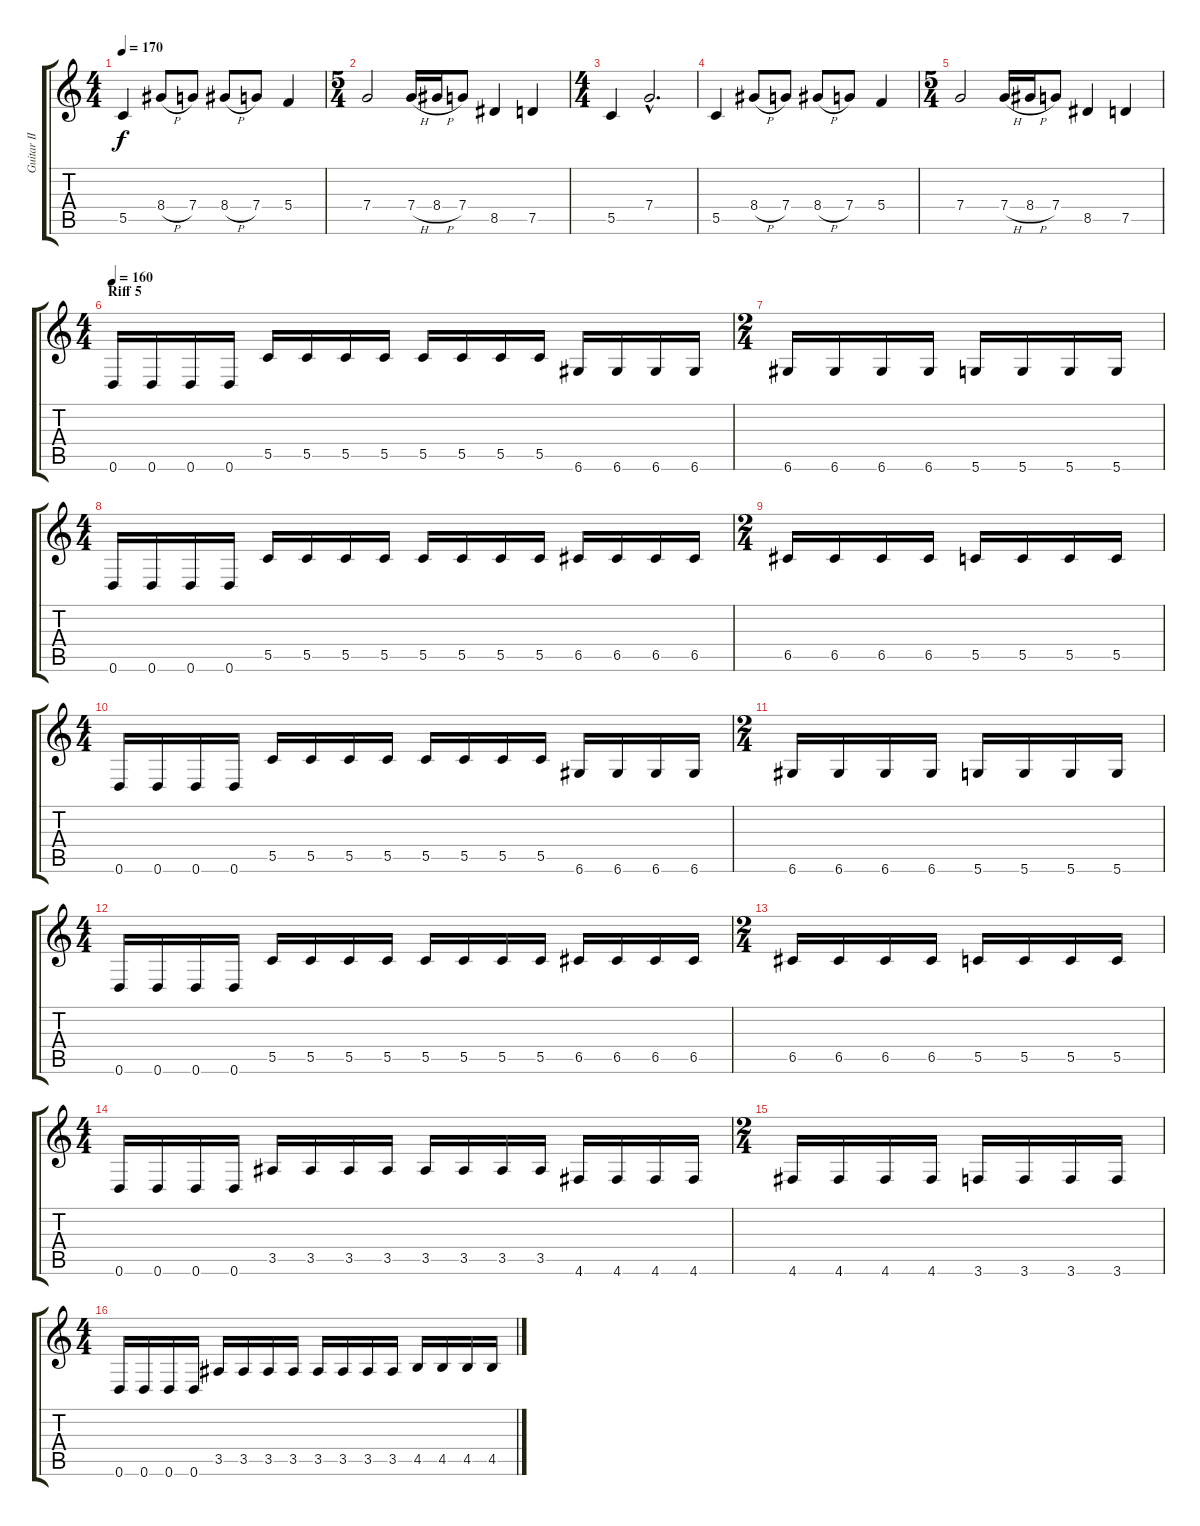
\track ("Guitar II" "Guitar II") {instrument distortionguitar}
\staff {score tabs}
\tuning (D4 A3 F3 C3 G2 D2) {hide}
\ts (4 4)
\tempo 170
\clef g2
\ks c
5.5.4{dy f} 8.4{h}.8 7.4.8 8.4{h}.8 7.4.8 5.4.4 |
\ts (5 4)
7.4.2 7.4{h}.16 8.4{h}.16 7.4.8 8.5.4 7.5.4 |
\ts (4 4)
5.5.4 7.4{hac}.2{d} |
5.5.4 8.4{h}.8 7.4.8 8.4{h}.8 7.4.8 5.4.4 |
\ts (5 4)
7.4.2 7.4{h}.16 8.4{h}.16 7.4.8 8.5.4 7.5.4 |
\ts (4 4)
\section ("" "Riff 5")
\tempo 160
0.6.16 0.6.16 0.6.16 0.6.16 5.5.16 5.5.16 5.5.16 5.5.16 5.5.16 5.5.16 5.5.16 5.5.16 6.6.16 6.6.16 6.6.16 6.6.16 |
\ts (2 4)
6.6.16 6.6.16 6.6.16 6.6.16 5.6.16 5.6.16 5.6.16 5.6.16 |
\ts (4 4)
0.6.16 0.6.16 0.6.16 0.6.16 5.5.16 5.5.16 5.5.16 5.5.16 5.5.16 5.5.16 5.5.16 5.5.16 6.5.16 6.5.16 6.5.16 6.5.16 |
\ts (2 4)
6.5.16 6.5.16 6.5.16 6.5.16 5.5.16 5.5.16 5.5.16 5.5.16 |
\ts (4 4)
0.6.16 0.6.16 0.6.16 0.6.16 5.5.16 5.5.16 5.5.16 5.5.16 5.5.16 5.5.16 5.5.16 5.5.16 6.6.16 6.6.16 6.6.16 6.6.16 |
\ts (2 4)
6.6.16 6.6.16 6.6.16 6.6.16 5.6.16 5.6.16 5.6.16 5.6.16 |
\ts (4 4)
0.6.16 0.6.16 0.6.16 0.6.16 5.5.16 5.5.16 5.5.16 5.5.16 5.5.16 5.5.16 5.5.16 5.5.16 6.5.16 6.5.16 6.5.16 6.5.16 |
\ts (2 4)
6.5.16 6.5.16 6.5.16 6.5.16 5.5.16 5.5.16 5.5.16 5.5.16 |
\ts (4 4)
0.6.16 0.6.16 0.6.16 0.6.16 3.5.16 3.5.16 3.5.16 3.5.16 3.5.16 3.5.16 3.5.16 3.5.16 4.6.16 4.6.16 4.6.16 4.6.16 |
\ts (2 4)
4.6.16 4.6.16 4.6.16 4.6.16 3.6.16 3.6.16 3.6.16 3.6.16 |
\ts (4 4)
0.6.16 0.6.16 0.6.16 0.6.16 3.5.16 3.5.16 3.5.16 3.5.16 3.5.16 3.5.16 3.5.16 3.5.16 4.5.16 4.5.16 4.5.16 4.5.16
